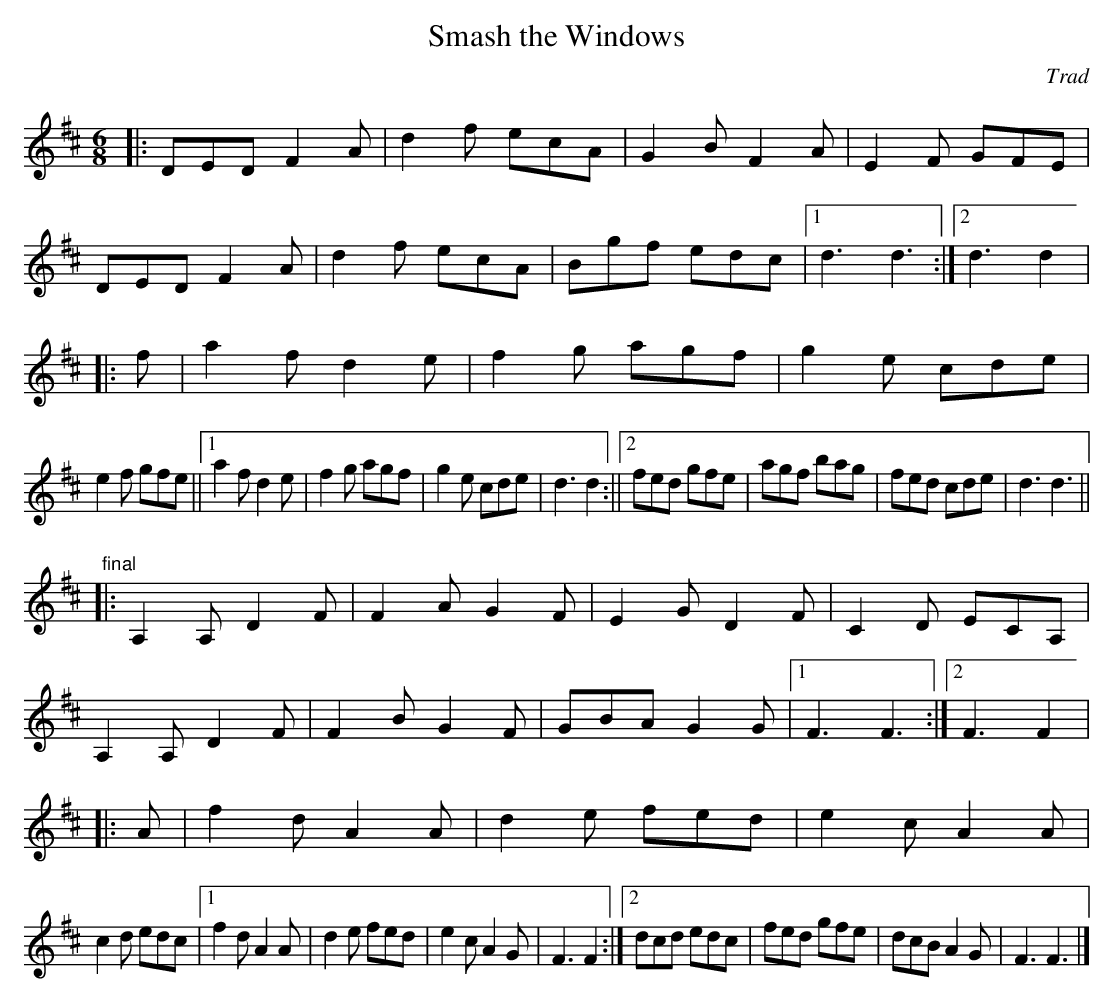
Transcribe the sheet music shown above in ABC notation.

X:1
T:Smash the Windows
C:Trad
M:6/8
L:1/8
K:D
|:DED F2A|d2f ecA|G2B F2A|E2F GFE|
DED F2A|d2f ecA|Bgf edc|1 d3 d3:|2 d3 d2|
|:f|a2f d2e|f2g agf|g2e cde|
e2f gfe||1 a2f d2e|f2g agf|g2e cde|d3 d2:||2 fed gfe|agf bag|fed cde|d3 d3||
"final"
|:A,2A, D2F|F2A G2F|E2G D2F|C2D ECA,|
A,2A, D2F|F2B G2F|GBA G2G|1 F3 F3:|2 F3 F2|
|:A|f2d A2A|d2e fed|e2c A2A|
c2d edc|1 f2d A2A|d2e fed|e2c A2G|F3 F2:|2 dcd edc|fed gfe|dcB A2G|F3F3|]
